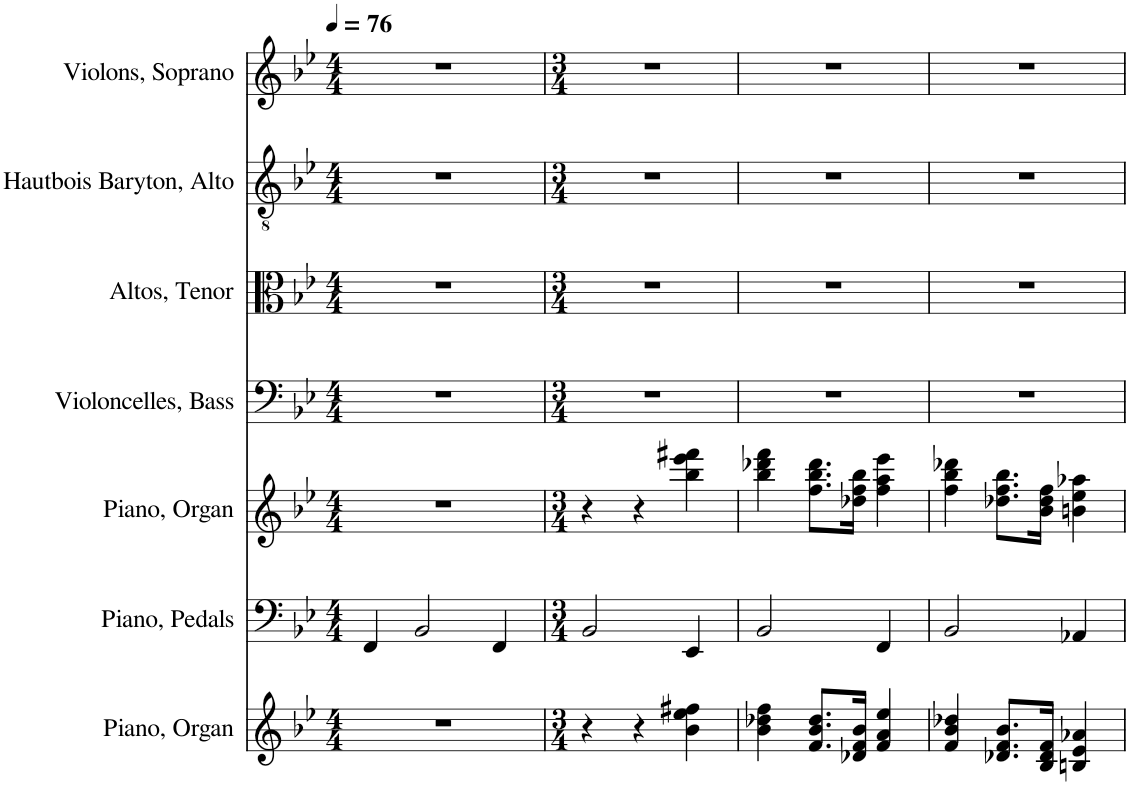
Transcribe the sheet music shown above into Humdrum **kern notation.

**kern	**kern	**kern	**kern	**kern	**kern	**kern
*part7	*part6	*part5	*part4	*part3	*part2	*part1
*staff7	*staff6	*staff5	*staff4	*staff3	*staff2	*staff1
*I"Piano, Organ	*I"Piano, Pedals	*I"Piano, Organ	*I"Violoncelles, Bass	*I"Altos, Tenor	*I"Hautbois Baryton, Alto	*I"Violons, Soprano
*I'Pia.	*I'Pia.	*I'Pia.	*I'Vlcs	*I'Alt.	*I'Htbs. Bar.	*I'Vlns.
*clefG2	*clefF4	*clefG2	*clefF4	*clefC3	*clefGv2	*clefG2
*k[b-e-]	*k[b-e-]	*k[b-e-]	*k[b-e-]	*k[b-e-]	*k[b-e-]	*k[b-e-]
*M4/4	*M4/4	*M4/4	*M4/4	*M4/4	*M4/4	*M4/4
*MM76	*MM76	*MM76	*MM76	*MM76	*MM76	*MM76
=1	=1	=1	=1	=1	=1	=1
1r	4FF/	1r	1r	1r	1r	1r
.	2BB-/	.	.	.	.	.
.	4FF/	.	.	.	.	.
=2	=2	=2	=2	=2	=2	=2
*M3/4	*M3/4	*M3/4	*M3/4	*M3/4	*M3/4	*M3/4
4r	2BB-/	4r	2.r	2.r	2.r	2.r
4r	.	4r	.	.	.	.
4b-\ 4ee-\ 4ff#X\	4EE-/	4bb-\ 4eee-\ 4fff#X\	.	.	.	.
=3	=3	=3	=3	=3	=3	=3
4b-\ 4dd-X\ 4ff\	2BB-/	4bb-\ 4ddd-X\ 4fff\	2.r	2.r	2.r	2.r
8.f/ 8.b-/ 8.dd-/L	.	8.ff\ 8.bb-\ 8.ddd-\L	.	.	.	.
16d-X/ 16f/ 16b-/Jk	.	16dd-X\ 16ff\ 16bb-\Jk	.	.	.	.
4f/ 4a/ 4ee-/	4FF/	4ff\ 4aa\ 4eee-\	.	.	.	.
=4	=4	=4	=4	=4	=4	=4
4f/ 4b-/ 4dd-X/	2BB-/	4ff\ 4bb-\ 4ddd-X\	2.r	2.r	2.r	2.r
8.d-X/ 8.f/ 8.b-/L	.	8.dd-X\ 8.ff\ 8.bb-\L	.	.	.	.
16B-/ 16d-/ 16f/Jk	.	16b-\ 16dd-\ 16ff\Jk	.	.	.	.
4Bn/ 4e-/ 4a-X/	4AA-X/	4bn\ 4ee-\ 4aa-X\	.	.	.	.
=	=	=	=	=	=	=
*-	*-	*-	*-	*-	*-	*-
